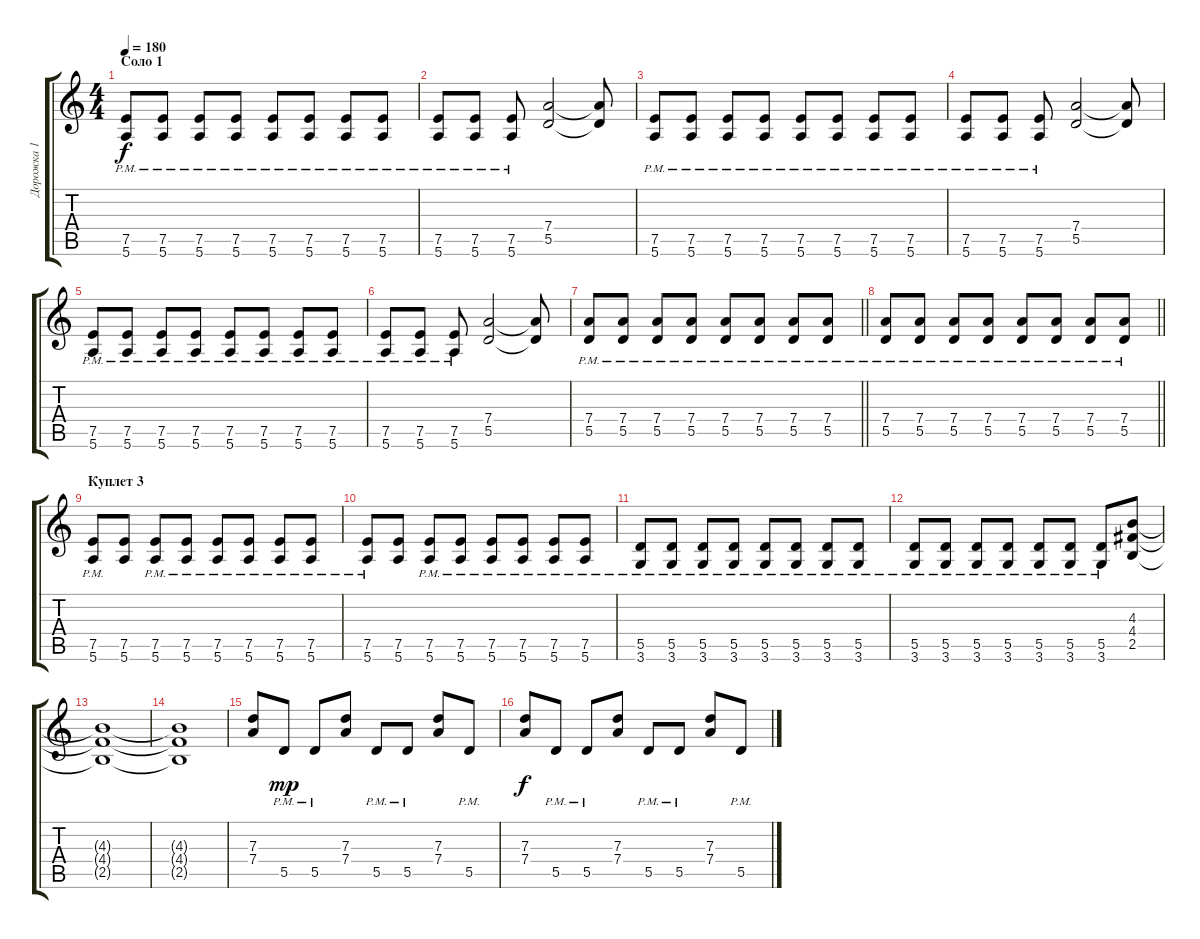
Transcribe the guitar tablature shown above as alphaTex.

\track ("Дорожка 1" "Дорожка 1") {instrument distortionguitar}
\staff {score tabs}
\tuning (E4 B3 G3 D3 A2 E2) {hide}
\ts (4 4)
\section ("" "Соло 1")
\tempo 180
\clef g2
\ks c
(7.5{pm} 5.6{pm}).8{dy f} (7.5{pm} 5.6{pm}).8 (7.5{pm} 5.6{pm}).8 (7.5{pm} 5.6{pm}).8 (7.5{pm} 5.6{pm}).8 (7.5{pm} 5.6{pm}).8 (7.5{pm} 5.6{pm}).8 (7.5{pm} 5.6{pm}).8 |
(7.5{pm} 5.6{pm}).8 (7.5{pm} 5.6{pm}).8 (7.5{pm} 5.6{pm}).8 (7.4 5.5).2 (7.4{t} 5.5{t}).8 |
(7.5{pm} 5.6{pm}).8 (7.5{pm} 5.6{pm}).8 (7.5{pm} 5.6{pm}).8 (7.5{pm} 5.6{pm}).8 (7.5{pm} 5.6{pm}).8 (7.5{pm} 5.6{pm}).8 (7.5{pm} 5.6{pm}).8 (7.5{pm} 5.6{pm}).8 |
(7.5{pm} 5.6{pm}).8 (7.5{pm} 5.6{pm}).8 (7.5{pm} 5.6{pm}).8 (7.4 5.5).2 (7.4{t} 5.5{t}).8 |
(7.5{pm} 5.6{pm}).8 (7.5{pm} 5.6{pm}).8 (7.5{pm} 5.6{pm}).8 (7.5{pm} 5.6{pm}).8 (7.5{pm} 5.6{pm}).8 (7.5{pm} 5.6{pm}).8 (7.5{pm} 5.6{pm}).8 (7.5{pm} 5.6{pm}).8 |
(7.5{pm} 5.6{pm}).8 (7.5{pm} 5.6{pm}).8 (7.5{pm} 5.6{pm}).8 (7.4 5.5).2 (7.4{t} 5.5{t}).8 |
\barLineRight lightlight
(7.4{pm} 5.5{pm}).8 (7.4{pm} 5.5{pm}).8 (7.4{pm} 5.5{pm}).8 (7.4{pm} 5.5{pm}).8 (7.4{pm} 5.5{pm}).8 (7.4{pm} 5.5{pm}).8 (7.4{pm} 5.5{pm}).8 (7.4{pm} 5.5{pm}).8 |
\barLineRight lightlight
(7.4{pm} 5.5{pm}).8 (7.4{pm} 5.5{pm}).8 (7.4{pm} 5.5{pm}).8 (7.4{pm} 5.5{pm}).8 (7.4{pm} 5.5{pm}).8 (7.4{pm} 5.5{pm}).8 (7.4{pm} 5.5{pm}).8 (7.4{pm} 5.5{pm}).8 |
\section ("" "Куплет 3")
(7.5{pm} 5.6).8 (7.5 5.6).8 (7.5{pm} 5.6).8 (7.5{pm} 5.6).8 (7.5{pm} 5.6).8 (7.5{pm} 5.6).8 (7.5{pm} 5.6).8 (7.5{pm} 5.6).8 |
(7.5{pm} 5.6).8 (7.5 5.6).8 (7.5{pm} 5.6).8 (7.5{pm} 5.6).8 (7.5{pm} 5.6).8 (7.5{pm} 5.6).8 (7.5{pm} 5.6).8 (7.5{pm} 5.6).8 |
(5.5{pm} 3.6).8 (5.5{pm} 3.6).8 (5.5{pm} 3.6).8 (5.5{pm} 3.6).8 (5.5{pm} 3.6).8 (5.5{pm} 3.6).8 (5.5{pm} 3.6).8 (5.5{pm} 3.6).8 |
(5.5{pm} 3.6).8 (5.5{pm} 3.6).8 (5.5{pm} 3.6).8 (5.5{pm} 3.6).8 (5.5{pm} 3.6).8 (5.5{pm} 3.6).8 (5.5{pm} 3.6).8 (4.3 4.4 2.5).8 |
(4.3{t} 4.4{t} 2.5{t}).1 |
(4.3{t} 4.4{t} 2.5{t}).1 |
(7.3 7.4).8 5.5{pm}.8{dy mp} 5.5{pm}.8 (7.3 7.4).8 5.5{pm}.8 5.5{pm}.8 (7.3 7.4).8 5.5{pm}.8 |
(7.3 7.4).8{dy f} 5.5{pm}.8 5.5{pm}.8 (7.3 7.4).8 5.5{pm}.8 5.5{pm}.8 (7.3 7.4).8 5.5{pm}.8
